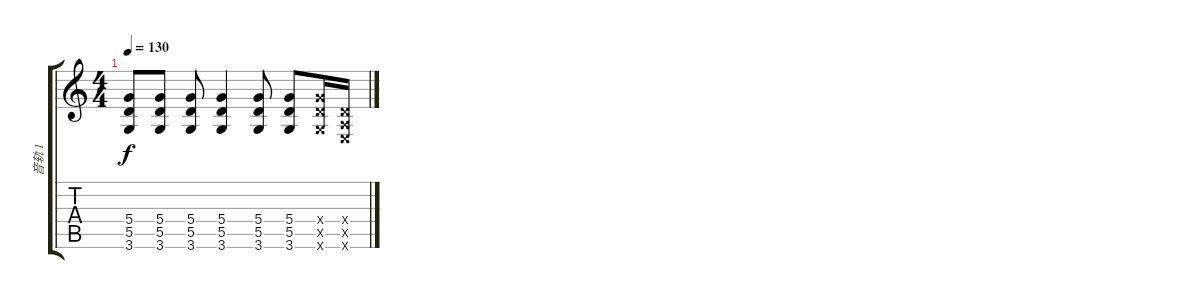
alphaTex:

\track ("音轨 1" "音轨 1") {instrument acousticguitarsteel}
\staff {score tabs}
\tuning (E4 B3 G3 D3 A2 E2) {hide}
\ts (4 4)
\tempo 130
\clef g2
\ks c
(5.4 5.5 3.6).8{dy f} (5.4 5.5 3.6).8 (5.4 5.5 3.6).8 (5.4 5.5 3.6).4 (5.4 5.5 3.6).8{txt ""} (5.4 5.5 3.6).8 (5.4{x} 5.5{x} 3.6{x}).16 (0.4{x} 0.5{x} 0.6{x}).16
